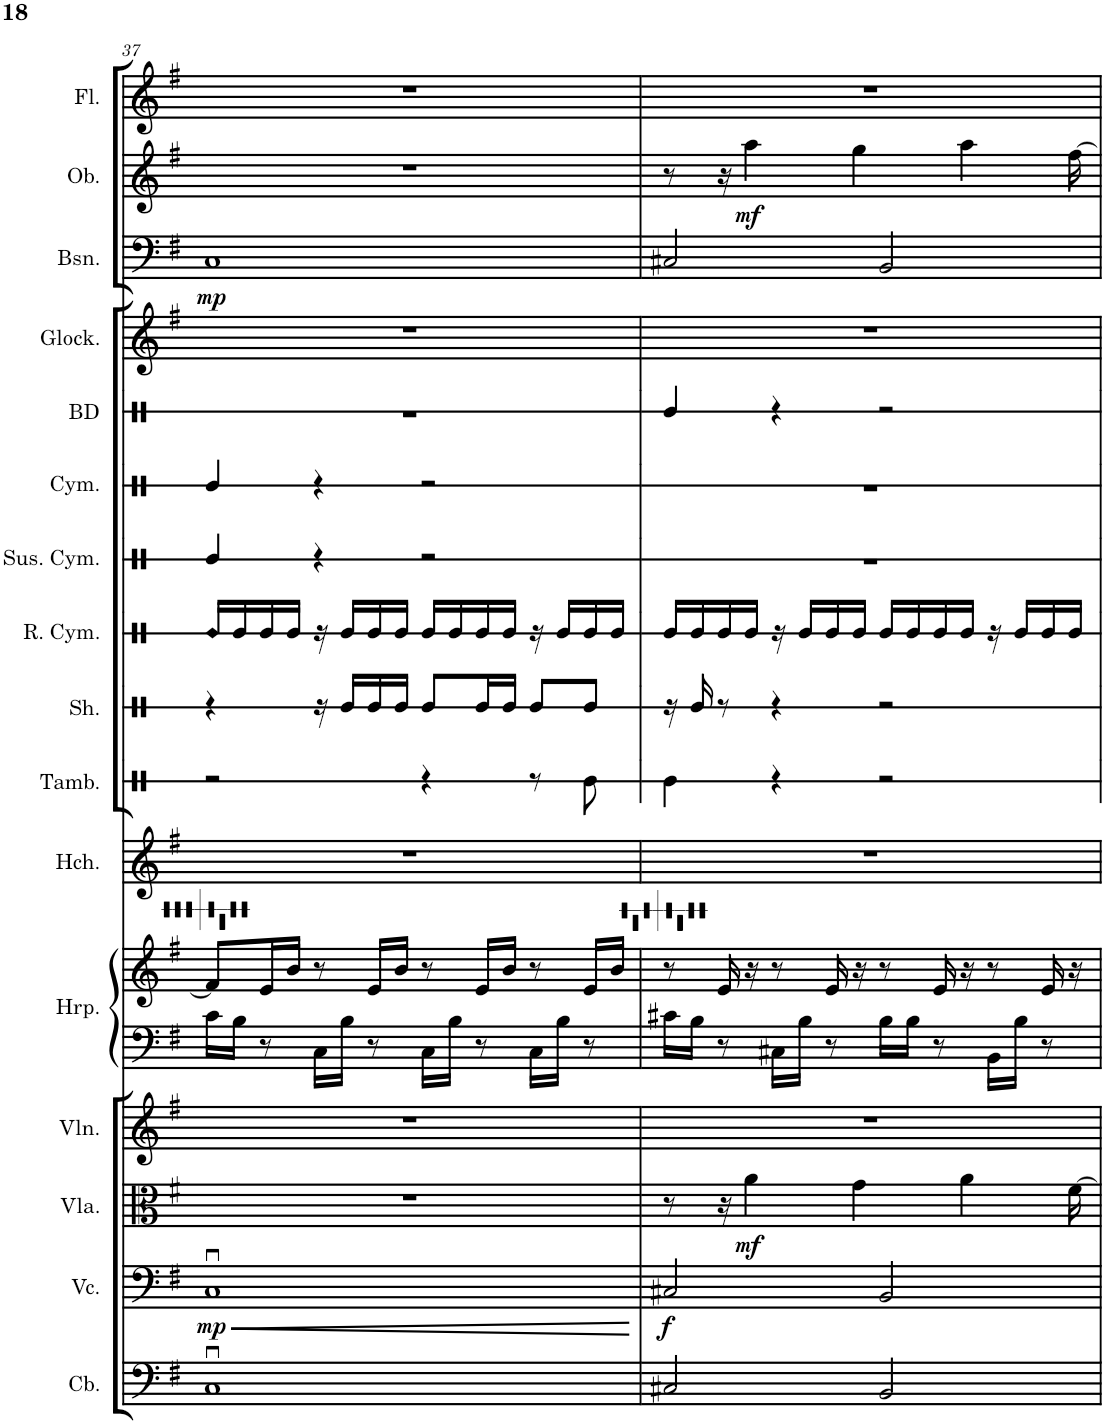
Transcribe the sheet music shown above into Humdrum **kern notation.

**kern	**kern	**dynam	**kern	**dynam	**kern	**kern	**kern	**kern	**kern	**kern	**kern	**kern	**kern	**kern	**kern	**kern	**dynam	**kern	**dynam	**kern
*part16	*part15	*part15	*part14	*part14	*part13	*part12	*part12	*part11	*part10	*part9	*part8	*part7	*part6	*part5	*part4	*part3	*part3	*part2	*part2	*part1
*staff17	*staff16	*staff16	*staff15	*staff15	*staff14	*staff13	*staff12	*staff11	*staff10	*staff9	*staff8	*staff7	*staff6	*staff5	*staff4	*staff3	*staff3	*staff2	*staff2	*staff1
*I"Contrabass	*I"Violoncello	*	*I"Viola	*	*I"Violin	*I"Harp	*	*I"Harpsichord	*I"Tambourine	*I"Shaker	*I"Ride Cymbal	*I"Suspended Cymbal	*I"Cymbals	*I"Bass Drum	*I"Glockenspiel	*I"Bassoon	*	*I"Oboe	*	*I"Flute
*I'Cb.	*I'Vc.	*	*I'Vla.	*	*I'Vln.	*I'Hrp.	*	*I'Hch.	*I'Tamb.	*I'Sh.	*I'R. Cym.	*I'Sus. Cym.	*I'Cym.	*I'BD	*I'Glock.	*I'Bsn.	*	*I'Ob.	*	*I'Fl.
!!LO:PB:g=z
*clefF4	*clefF4	*	*clefC3	*	*clefG2	*clefF4	*clefG2	*clefG2	*clefX	*clefX	*clefX	*clefX	*clefX	*clefX	*clefG2	*clefF4	*	*clefG2	*	*clefG2
*Trd7c12	*	*	*	*	*	*	*	*	*	*	*	*	*	*	*Trd-14c-24	*	*	*	*	*
*k[f#]	*k[f#]	*	*k[f#]	*	*k[f#]	*k[f#]	*k[f#]	*k[f#]	*k[]	*k[]	*k[]	*k[]	*k[]	*k[]	*k[f#]	*k[f#]	*	*k[f#]	*	*k[f#]
*M4/4	*M4/4	*	*M4/4	*	*M4/4	*M4/4	*M4/4	*M4/4	*M4/4	*M4/4	*M4/4	*M4/4	*M4/4	*M4/4	*M4/4	*M4/4	*	*M4/4	*	*M4/4
=37	=37	=37	=37	=37	=37	=37	=37	=37	=37	=37	=37	=37	=37	=37	=37	=37	=37	=37	=37	=37
!	!	!LO:HP:b	!	!	!	!	!	!	!	!	!LO:N:head=diamond	!	!	!	!	!	!	!	!	!
!	!	!LO:DY:n=1:b	!	!	!	!	!	!	!	!	!	!	!	!	!	!	!LO:DY:b	!	!	!
1Cu	1Cu	< mp	1r	.	1r	16c\LL	8f#/L]	1r	2r	4r	16Re/LL	4Re/	4Re/	1r	1r	1C	mp	1r	.	1r
.	.	.	.	.	.	16B\JJ	.	.	.	.	16Re/	.	.	.	.	.	.	.	.	.
.	.	.	.	.	.	8r	16e/L	.	.	.	16Re/	.	.	.	.	.	.	.	.	.
.	.	.	.	.	.	.	16b/JJ	.	.	.	16Re/JJ	.	.	.	.	.	.	.	.	.
.	.	.	.	.	.	16C\LL	8r	.	.	16r	16r	4r	4r	.	.	.	.	.	.	.
.	.	.	.	.	.	16B\JJ	.	.	.	16Re/LL	16Re/LL	.	.	.	.	.	.	.	.	.
.	.	.	.	.	.	8r	16e/LL	.	.	16Re/	16Re/	.	.	.	.	.	.	.	.	.
.	.	.	.	.	.	.	16b/JJ	.	.	16Re/JJ	16Re/JJ	.	.	.	.	.	.	.	.	.
.	.	.	.	.	.	16C\LL	8r	.	4r	8Re/L	16Re/LL	2r	2r	.	.	.	.	.	.	.
.	.	.	.	.	.	16B\JJ	.	.	.	.	16Re/	.	.	.	.	.	.	.	.	.
.	.	.	.	.	.	8r	16e/LL	.	.	16Re/L	16Re/	.	.	.	.	.	.	.	.	.
.	.	.	.	.	.	.	16b/JJ	.	.	16Re/JJ	16Re/JJ	.	.	.	.	.	.	.	.	.
.	.	.	.	.	.	16C\LL	8r	.	8r	8Re/L	16r	.	.	.	.	.	.	.	.	.
.	.	.	.	.	.	16B\JJ	.	.	.	.	16Re/LL	.	.	.	.	.	.	.	.	.
.	.	.	.	.	.	8r	16e/LL	.	8Re\	8Re/J	16Re/	.	.	.	.	.	.	.	.	.
.	.	.	.	.	.	.	16b/JJ	.	.	.	16Re/JJ	.	.	.	.	.	.	.	.	.
.	.	[	.	.	.	.	.	.	.	.	.	.	.	.	.	.	.	.	.	.
=38	=38	=38	=38	=38	=38	=38	=38	=38	=38	=38	=38	=38	=38	=38	=38	=38	=38	=38	=38	=38
!	!	!LO:DY:b	!	!	!	!	!	!	!	!	!	!	!	!	!	!	!	!	!	!
2C#X/	2C#X/	f	8r	.	1r	16c#X\LL	8r	1r	4Re\	16r	16Re/LL	1r	1r	4Re/	1r	2C#X/	.	8r	.	1r
.	.	.	.	.	.	16B\JJ	.	.	.	16Re/	16Re/	.	.	.	.	.	.	.	.	.
.	.	.	16r	.	.	8r	16e/	.	.	8r	16Re/	.	.	.	.	.	.	16r	.	.
!	!	!	!	!LO:DY:b	!	!	!	!	!	!	!	!	!	!	!	!	!	!	!LO:DY:b	!
.	.	.	4a\	mf	.	.	16r	.	.	.	16Re/JJ	.	.	.	.	.	.	4aa\	mf	.
.	.	.	.	.	.	16C#X\LL	8r	.	4r	4r	16r	.	.	4r	.	.	.	.	.	.
.	.	.	.	.	.	16B\JJ	.	.	.	.	16Re/LL	.	.	.	.	.	.	.	.	.
.	.	.	.	.	.	8r	16e/	.	.	.	16Re/	.	.	.	.	.	.	.	.	.
.	.	.	4g\	.	.	.	16r	.	.	.	16Re/JJ	.	.	.	.	.	.	4gg\	.	.
2BB/	2BB/	.	.	.	.	16B\LL	8r	.	2r	2r	16Re/LL	.	.	2r	.	2BB/	.	.	.	.
.	.	.	.	.	.	16B\JJ	.	.	.	.	16Re/	.	.	.	.	.	.	.	.	.
.	.	.	.	.	.	8r	16e/	.	.	.	16Re/	.	.	.	.	.	.	.	.	.
.	.	.	4a\	.	.	.	16r	.	.	.	16Re/JJ	.	.	.	.	.	.	4aa\	.	.
.	.	.	.	.	.	16BB\LL	8r	.	.	.	16r	.	.	.	.	.	.	.	.	.
.	.	.	.	.	.	16B\JJ	.	.	.	.	16Re/LL	.	.	.	.	.	.	.	.	.
.	.	.	.	.	.	8r	16e/	.	.	.	16Re/	.	.	.	.	.	.	.	.	.
.	.	.	[16f#\	.	.	.	16r	.	.	.	16Re/JJ	.	.	.	.	.	.	[16ff#\	.	.
=	=	=	=	=	=	=	=	=	=	=	=	=	=	=	=	=	=	=	=	=
*-	*-	*-	*-	*-	*-	*-	*-	*-	*-	*-	*-	*-	*-	*-	*-	*-	*-	*-	*-	*-
